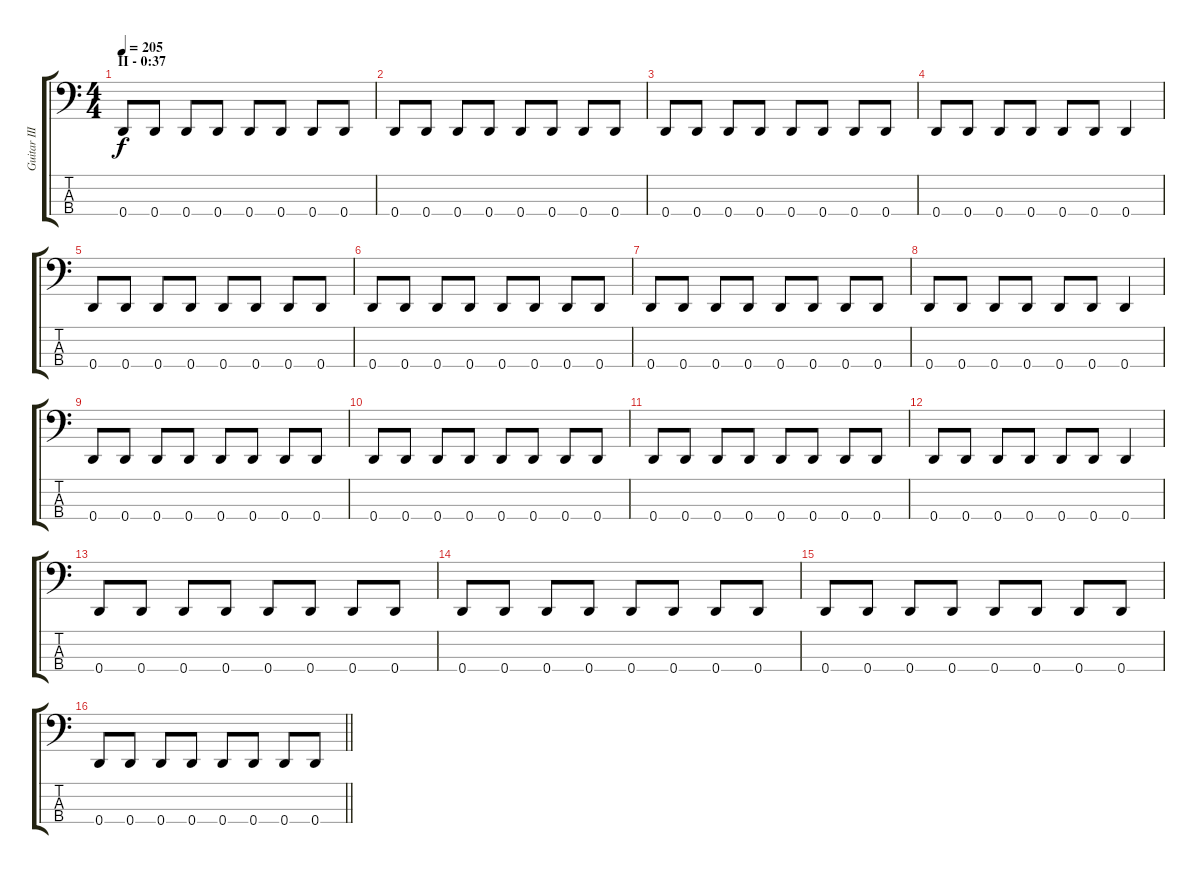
\track ("Guitar III - Bass" "Guitar III") {instrument electricbasspick}
\staff {score tabs}
\tuning (G2 D2 A1 D1) {hide}
\ts (4 4)
\section ("" "II - 0:37")
\tempo 205
\clef f4
\ks c
0.4.8{dy f} 0.4.8 0.4.8 0.4.8 0.4.8 0.4.8 0.4.8 0.4.8 |
0.4.8 0.4.8 0.4.8 0.4.8 0.4.8 0.4.8 0.4.8 0.4.8 |
0.4.8 0.4.8 0.4.8 0.4.8 0.4.8 0.4.8 0.4.8 0.4.8 |
0.4.8 0.4.8 0.4.8 0.4.8 0.4.8 0.4.8 0.4.4 |
0.4.8 0.4.8 0.4.8 0.4.8 0.4.8 0.4.8 0.4.8 0.4.8 |
0.4.8 0.4.8 0.4.8 0.4.8 0.4.8 0.4.8 0.4.8 0.4.8 |
0.4.8 0.4.8 0.4.8 0.4.8 0.4.8 0.4.8 0.4.8 0.4.8 |
0.4.8 0.4.8 0.4.8 0.4.8 0.4.8 0.4.8 0.4.4 |
0.4.8 0.4.8 0.4.8 0.4.8 0.4.8 0.4.8 0.4.8 0.4.8 |
0.4.8 0.4.8 0.4.8 0.4.8 0.4.8 0.4.8 0.4.8 0.4.8 |
0.4.8 0.4.8 0.4.8 0.4.8 0.4.8 0.4.8 0.4.8 0.4.8 |
0.4.8 0.4.8 0.4.8 0.4.8 0.4.8 0.4.8 0.4.4 |
0.4.8 0.4.8 0.4.8 0.4.8 0.4.8 0.4.8 0.4.8 0.4.8 |
0.4.8 0.4.8 0.4.8 0.4.8 0.4.8 0.4.8 0.4.8 0.4.8 |
0.4.8 0.4.8 0.4.8 0.4.8 0.4.8 0.4.8 0.4.8 0.4.8 |
\barLineRight lightlight
0.4.8 0.4.8 0.4.8 0.4.8 0.4.8 0.4.8 0.4.8 0.4.8
